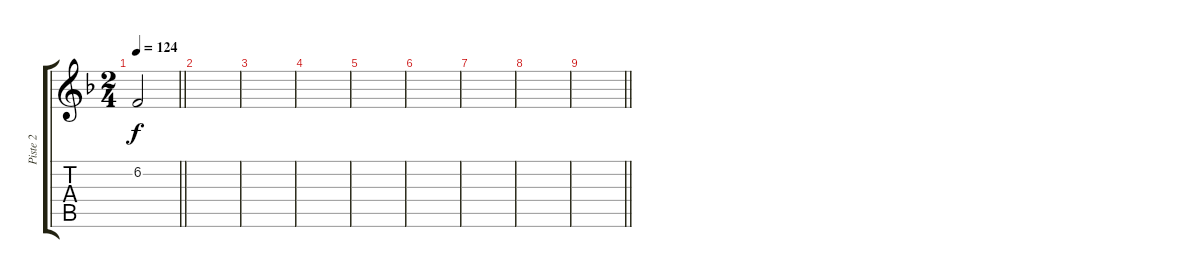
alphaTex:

\track ("Piste 2" "Piste 2") {instrument flute}
\staff {score tabs}
\tuning (E4 B3 G3 D3 A2 E2) {hide}
\ts (2 4)
\tempo 124
\clef g2
\barLineRight lightlight
\ks dminor
6.2{t}.2{dy f} |
|
|
|
|
|
|
|
\barLineRight lightlight
